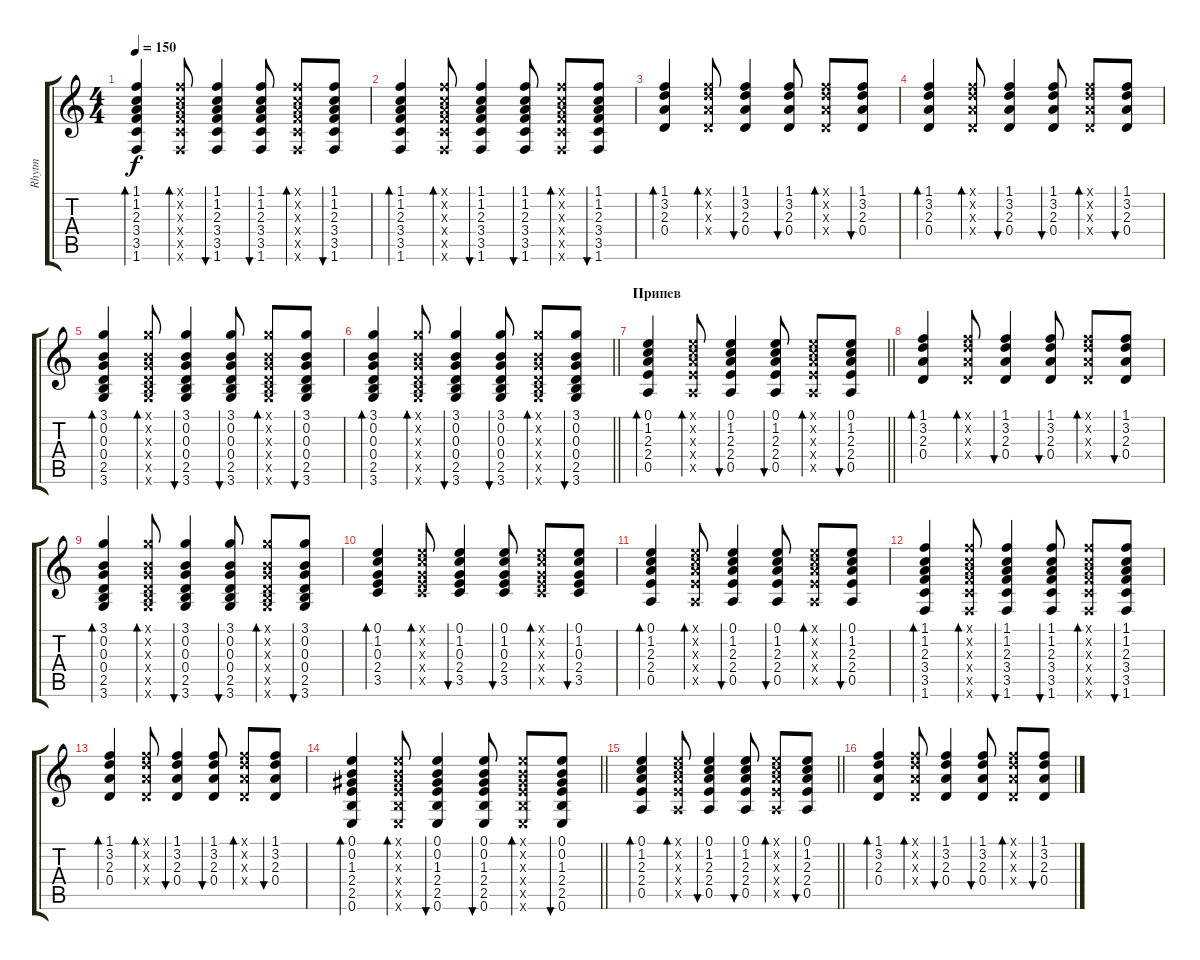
\track ("Rhytm" "Rhytm") {instrument acousticguitarsteel}
\staff {score tabs}
\tuning (E4 B3 G3 D3 A2 E2) {hide}
\ts (4 4)
\tempo 150
\clef g2
\ks c
(1.1 1.2 2.3 3.4 3.5 1.6).4{bd 60 dy f} (1.1{x} 1.2{x} 2.3{x} 3.4{x} 3.5{x} 1.6{x}).8{bd 60} (1.1 1.2 2.3 3.4 3.5 1.6).4{bu 60} (1.1 1.2 2.3 3.4 3.5 1.6).8{bu 60} (1.1{x} 1.2{x} 2.3{x} 3.4{x} 3.5{x} 1.6{x}).8{bd 60} (1.1 1.2 2.3 3.4 3.5 1.6).8{bu 60} |
(1.1 1.2 2.3 3.4 3.5 1.6).4{bd 60} (1.1{x} 1.2{x} 2.3{x} 3.4{x} 3.5{x} 1.6{x}).8{bd 60} (1.1 1.2 2.3 3.4 3.5 1.6).4{bu 60} (1.1 1.2 2.3 3.4 3.5 1.6).8{bu 60} (1.1{x} 1.2{x} 2.3{x} 3.4{x} 3.5{x} 1.6{x}).8{bd 60} (1.1 1.2 2.3 3.4 3.5 1.6).8{bu 60} |
(1.1 3.2 2.3 0.4).4{bd 60} (1.1{x} 3.2{x} 2.3{x} 0.4{x}).8{bd 60} (1.1 3.2 2.3 0.4).4{bu 60} (1.1 3.2 2.3 0.4).8{bu 60} (1.1{x} 3.2{x} 2.3{x} 0.4{x}).8{bd 60} (1.1 3.2 2.3 0.4).8{bu 60} |
(1.1 3.2 2.3 0.4).4{bd 60} (1.1{x} 3.2{x} 2.3{x} 0.4{x}).8{bd 60} (1.1 3.2 2.3 0.4).4{bu 60} (1.1 3.2 2.3 0.4).8{bu 60} (1.1{x} 3.2{x} 2.3{x} 0.4{x}).8{bd 60} (1.1 3.2 2.3 0.4).8{bu 60} |
(3.1 0.2 0.3 0.4 2.5 3.6).4{bd 60} (3.1{x} 0.2{x} 0.3{x} 0.4{x} 2.5{x} 3.6{x}).8{bd 60} (3.1 0.2 0.3 0.4 2.5 3.6).4{bu 60} (3.1 0.2 0.3 0.4 2.5 3.6).8{bu 60} (3.1{x} 0.2{x} 0.3{x} 0.4{x} 2.5{x} 3.6{x}).8{bd 60} (3.1 0.2 0.3 0.4 2.5 3.6).8{bu 60} |
\barLineRight lightlight
(3.1 0.2 0.3 0.4 2.5 3.6).4{bd 60} (3.1{x} 0.2{x} 0.3{x} 0.4{x} 2.5{x} 3.6{x}).8{bd 60} (3.1 0.2 0.3 0.4 2.5 3.6).4{bu 60} (3.1 0.2 0.3 0.4 2.5 3.6).8{bu 60} (3.1{x} 0.2{x} 0.3{x} 0.4{x} 2.5{x} 3.6{x}).8{bd 60} (3.1 0.2 0.3 0.4 2.5 3.6).8{bu 60} |
\section ("" "Припев")
\barLineRight lightlight
(0.1 1.2 2.3 2.4 0.5).4{bd 60} (0.1{x} 1.2{x} 2.3{x} 2.4{x} 0.5{x}).8{bd 60} (0.1 1.2 2.3 2.4 0.5).4{bu 60} (0.1 1.2 2.3 2.4 0.5).8{bu 60} (0.1{x} 1.2{x} 2.3{x} 2.4{x} 0.5{x}).8{bd 60} (0.1 1.2 2.3 2.4 0.5).8{bu 60} |
(1.1 3.2 2.3 0.4).4{bd 60} (1.1{x} 3.2{x} 2.3{x} 0.4{x}).8{bd 60} (1.1 3.2 2.3 0.4).4{bu 60} (1.1 3.2 2.3 0.4).8{bu 60} (1.1{x} 3.2{x} 2.3{x} 0.4{x}).8{bd 60} (1.1 3.2 2.3 0.4).8{bu 60} |
(3.1 0.2 0.3 0.4 2.5 3.6).4{bd 60} (3.1{x} 0.2{x} 0.3{x} 0.4{x} 2.5{x} 3.6{x}).8{bd 60} (3.1 0.2 0.3 0.4 2.5 3.6).4{bu 60} (3.1 0.2 0.3 0.4 2.5 3.6).8{bu 60} (3.1{x} 0.2{x} 0.3{x} 0.4{x} 2.5{x} 3.6{x}).8{bd 60} (3.1 0.2 0.3 0.4 2.5 3.6).8{bu 60} |
(0.1 1.2 0.3 2.4 3.5).4{bd 60} (0.1{x} 1.2{x} 0.3{x} 2.4{x} 3.5{x}).8{bd 60} (0.1 1.2 0.3 2.4 3.5).4{bu 60} (0.1 1.2 0.3 2.4 3.5).8{bu 60} (0.1{x} 1.2{x} 0.3{x} 2.4{x} 3.5{x}).8{bd 60} (0.1 1.2 0.3 2.4 3.5).8{bu 60} |
(0.1 1.2 2.3 2.4 0.5).4{bd 60} (0.1{x} 1.2{x} 2.3{x} 2.4{x} 0.5{x}).8{bd 60} (0.1 1.2 2.3 2.4 0.5).4{bu 60} (0.1 1.2 2.3 2.4 0.5).8{bu 60} (0.1{x} 1.2{x} 2.3{x} 2.4{x} 0.5{x}).8{bd 60} (0.1 1.2 2.3 2.4 0.5).8{bu 60} |
(1.1 1.2 2.3 3.4 3.5 1.6).4{bd 60} (1.1{x} 1.2{x} 2.3{x} 3.4{x} 3.5{x} 1.6{x}).8{bd 60} (1.1 1.2 2.3 3.4 3.5 1.6).4{bu 60} (1.1 1.2 2.3 3.4 3.5 1.6).8{bu 60} (1.1{x} 1.2{x} 2.3{x} 3.4{x} 3.5{x} 1.6{x}).8{bd 60} (1.1 1.2 2.3 3.4 3.5 1.6).8{bu 60} |
(1.1 3.2 2.3 0.4).4{bd 60} (1.1{x} 3.2{x} 2.3{x} 0.4{x}).8{bd 60} (1.1 3.2 2.3 0.4).4{bu 60} (1.1 3.2 2.3 0.4).8{bu 60} (1.1{x} 3.2{x} 2.3{x} 0.4{x}).8{bd 60} (1.1 3.2 2.3 0.4).8{bu 60} |
\barLineRight lightlight
(0.1 0.2 1.3 2.4 2.5 0.6).4{bd 60} (0.1{x} 0.2{x} 1.3{x} 2.4{x} 2.5{x} 0.6{x}).8{bd 60} (0.1 0.2 1.3 2.4 2.5 0.6).4{bu 60} (0.1 0.2 1.3 2.4 2.5 0.6).8{bu 60} (0.1{x} 0.2{x} 1.3{x} 2.4{x} 2.5{x} 0.6{x}).8{bd 60} (0.1 0.2 1.3 2.4 2.5 0.6).8{bu 60} |
\barLineRight lightlight
(0.1 1.2 2.3 2.4 0.5).4{bd 60} (0.1{x} 1.2{x} 2.3{x} 2.4{x} 0.5{x}).8{bd 60} (0.1 1.2 2.3 2.4 0.5).4{bu 60} (0.1 1.2 2.3 2.4 0.5).8{bu 60} (0.1{x} 1.2{x} 2.3{x} 2.4{x} 0.5{x}).8{bd 60} (0.1 1.2 2.3 2.4 0.5).8{bu 60} |
(1.1 3.2 2.3 0.4).4{bd 60} (1.1{x} 3.2{x} 2.3{x} 0.4{x}).8{bd 60} (1.1 3.2 2.3 0.4).4{bu 60} (1.1 3.2 2.3 0.4).8{bu 60} (1.1{x} 3.2{x} 2.3{x} 0.4{x}).8{bd 60} (1.1 3.2 2.3 0.4).8{bu 60}
